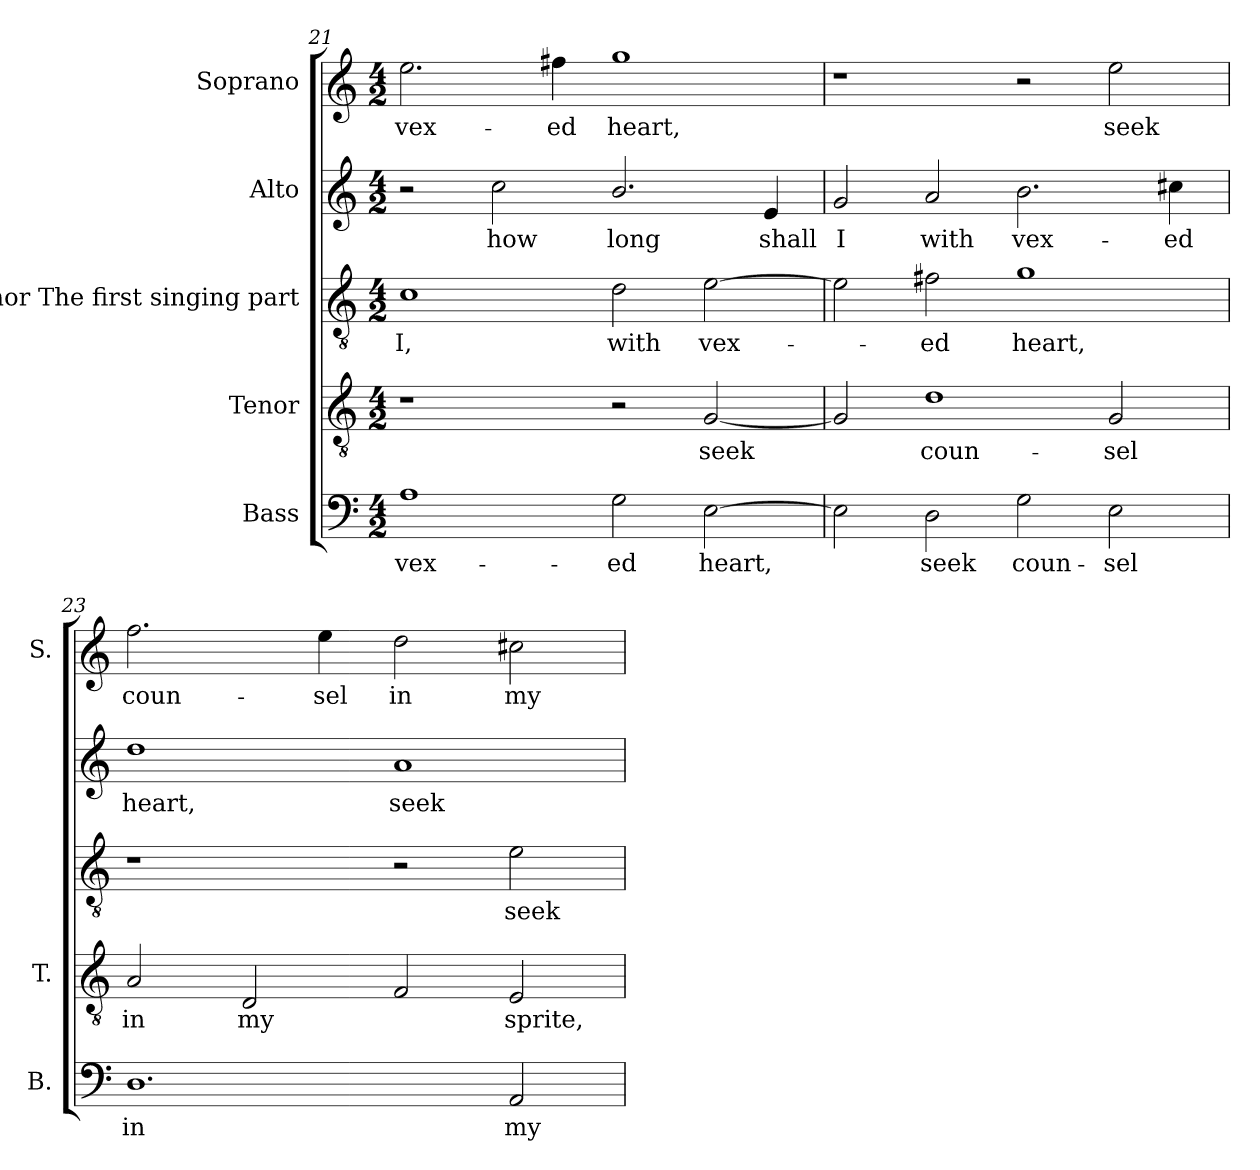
**kern	**text	**kern	**text	**kern	**text	**kern	**text	**kern	**text
*part5	*part5	*part4	*part4	*part3	*part3	*part2	*part2	*part1	*part1
*staff5	*staff5	*staff4	*staff4	*staff3	*staff3	*staff2	*staff2	*staff1	*staff1
*I"Bass	*	*I"Tenor	*	*I"Tenor The first singing part	*	*I"Alto	*	*I"Soprano	*
*I'B.	*	*I'T.	*	*	*	*	*	*I'S.	*
*clefF4	*	*clefGv2	*	*clefGv2	*	*clefG2	*	*clefG2	*
*	*	*ITrd7c12	*	*ITrd7c12	*	*ITrd7c12	*	*	*
*k[]	*	*k[]	*	*k[]	*	*k[]	*	*k[]	*
*C:	*	*C:	*	*C:	*	*C:	*	*C:	*
*M4/2	*	*M4/2	*	*M4/2	*	*M4/2	*	*M4/2	*
=21	=21	=21	=21	=21	=21	=21	=21	=21	=21
!	!LO:LY:b:color=#000000	!	!	!	!	!	!	!	!
!	!	!	!	!	!LO:LY:b:color=#000000	!	!	!	!
!	!	!	!	!	!	!	!	!	!LO:LY:b:color=#000000
1Ai	vex-	1r	.	1Ci	I,	2r	.	2.eei\	vex-
!	!	!	!	!	!	!	!LO:LY:b:color=#000000	!	!
.	.	.	.	.	.	2ci\	how	.	.
!	!	!	!	!	!	!	!	!	!LO:LY:b:color=#000000
.	.	.	.	.	.	.	.	4ff#Xi\	-ed
!	!LO:LY:b:color=#000000	!	!	!	!	!	!	!	!
!	!	!	!	!	!LO:LY:b:color=#000000	!	!	!	!
!	!	!	!	!	!	!	!LO:LY:b:color=#000000	!	!
!	!	!	!	!	!	!	!	!	!LO:LY:b:color=#000000
2Gi\	-ed	2r	.	2Di\	with	2.Bi/	long	1ggi	heart,
!	!LO:LY:b:color=#000000	!	!	!	!	!	!	!	!
!	!	!	!LO:LY:b:color=#000000	!	!	!	!	!	!
!	!	!	!	!	!LO:LY:b:color=#000000	!	!	!	!
[2Ei\	heart,	[2GGi/	seek	[2Ei\	vex-	.	.	.	.
!	!	!	!	!	!	!	!LO:LY:b:color=#000000	!	!
.	.	.	.	.	.	4Ei/	shall	.	.
!!LO:LB:g=z
=22	=22	=22	=22	=22	=22	=22	=22	=22	=22
!	!	!	!	!	!	!	!LO:LY:b:color=#000000	!	!
2Ei\]	.	2GGi/]	.	2Ei\]	.	2Gi/	I	1r	.
!	!LO:LY:b:color=#000000	!	!	!	!	!	!	!	!
!	!	!	!LO:LY:b:color=#000000	!	!	!	!	!	!
!	!	!	!	!	!LO:LY:b:color=#000000	!	!	!	!
!	!	!	!	!	!	!	!LO:LY:b:color=#000000	!	!
2Di\	seek	1Di	coun-	2F#Xi\	-ed	2Ai/	with	.	.
!	!LO:LY:b:color=#000000	!	!	!	!	!	!	!	!
!	!	!	!	!	!LO:LY:b:color=#000000	!	!	!	!
!	!	!	!	!	!	!	!LO:LY:b:color=#000000	!	!
2Gi\	coun-	.	.	1Gi	heart,	2.Bi\	vex-	2r	.
!	!LO:LY:b:color=#000000	!	!	!	!	!	!	!	!
!	!	!	!LO:LY:b:color=#000000	!	!	!	!	!	!
!	!	!	!	!	!	!	!	!	!LO:LY:b:color=#000000
2Ei\	-sel	2GGi/	-sel	.	.	.	.	2eei\	seek
!	!	!	!	!	!	!	!LO:LY:b:color=#000000	!	!
.	.	.	.	.	.	4c#Xi\	-ed	.	.
=23	=23	=23	=23	=23	=23	=23	=23	=23	=23
!	!LO:LY:b:color=#000000	!	!	!	!	!	!	!	!
!	!	!	!LO:LY:b:color=#000000	!	!	!	!	!	!
!	!	!	!	!	!	!	!LO:LY:b:color=#000000	!	!
!	!	!	!	!	!	!	!	!	!LO:LY:b:color=#000000
1.Di	in	2AAi/	in	1r	.	1di	heart,	2.ffi\	coun-
!	!	!	!LO:LY:b:color=#000000	!	!	!	!	!	!
.	.	2DDi/	my	.	.	.	.	.	.
!	!	!	!	!	!	!	!	!	!LO:LY:b:color=#000000
.	.	.	.	.	.	.	.	4eei\	-sel
!	!	!	!	!	!	!	!LO:LY:b:color=#000000	!	!
!	!	!	!	!	!	!	!	!	!LO:LY:b:color=#000000
.	.	2FFi/	.	2r	.	1Ai	seek	2ddi\	in
!	!LO:LY:b:color=#000000	!	!	!	!	!	!	!	!
!	!	!	!LO:LY:b:color=#000000	!	!	!	!	!	!
!	!	!	!	!	!LO:LY:b:color=#000000	!	!	!	!
!	!	!	!	!	!	!	!	!	!LO:LY:b:color=#000000
2AAi/	my	2EEi/	sprite,	2Ei\	seek	.	.	2cc#Xi\	my
=	=	=	=	=	=	=	=	=	=
*-	*-	*-	*-	*-	*-	*-	*-	*-	*-
